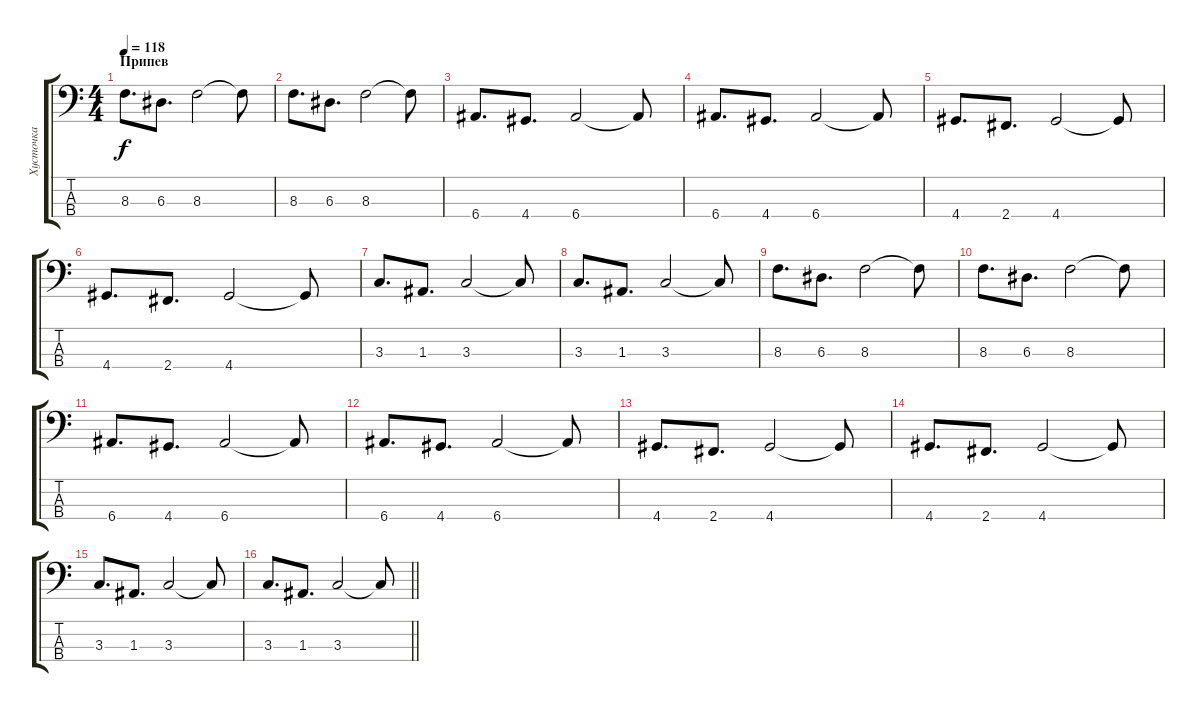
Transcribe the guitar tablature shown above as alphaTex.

\track ("Хусточка" "Хусточка") {instrument electricbassfinger}
\staff {score tabs}
\tuning (G2 D2 A1 E1) {hide}
\ts (4 4)
\section ("" "Припев")
\tempo 118
\clef f4
\ks c
8.3.8{d dy f} 6.3.8{d} 8.3.2 8.3{t}.8 |
8.3.8{d} 6.3.8{d} 8.3.2 8.3{t}.8 |
6.4.8{d} 4.4.8{d} 6.4.2 6.4{t}.8 |
6.4.8{d} 4.4.8{d} 6.4.2 6.4{t}.8 |
4.4.8{d} 2.4.8{d} 4.4.2 4.4{t}.8 |
4.4.8{d} 2.4.8{d} 4.4.2 4.4{t}.8 |
3.3.8{d} 1.3.8{d} 3.3.2 3.3{t}.8 |
3.3.8{d} 1.3.8{d} 3.3.2 3.3{t}.8 |
8.3.8{d} 6.3.8{d} 8.3.2 8.3{t}.8 |
8.3.8{d} 6.3.8{d} 8.3.2 8.3{t}.8 |
6.4.8{d} 4.4.8{d} 6.4.2 6.4{t}.8 |
6.4.8{d} 4.4.8{d} 6.4.2 6.4{t}.8 |
4.4.8{d} 2.4.8{d} 4.4.2 4.4{t}.8 |
4.4.8{d} 2.4.8{d} 4.4.2 4.4{t}.8 |
3.3.8{d} 1.3.8{d} 3.3.2 3.3{t}.8 |
\barLineRight lightlight
3.3.8{d} 1.3.8{d} 3.3.2 3.3{t}.8
